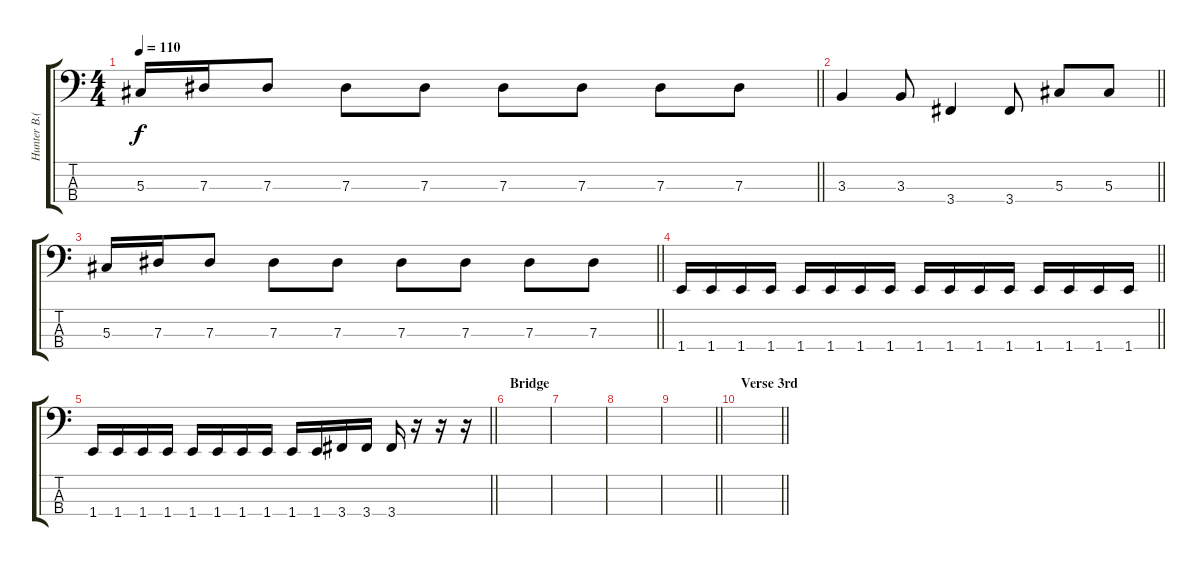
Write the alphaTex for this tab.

\track ("Hunter B.(Finger)" "Hunter B.(") {instrument electricbassfinger}
\staff {score tabs}
\tuning (Gb2 Db2 Ab1 Eb1) {hide}
\ts (4 4)
\tempo 110
\clef f4
\barLineRight lightlight
\ks c
5.3.16{dy f} 7.3.16 7.3.8 7.3.8 7.3.8 7.3.8 7.3.8 7.3.8 7.3.8 |
\barLineRight lightlight
3.3.4 3.3.8 3.4.4 3.4.8 5.3.8 5.3.8 |
\barLineRight lightlight
5.3.16 7.3.16 7.3.8 7.3.8 7.3.8 7.3.8 7.3.8 7.3.8 7.3.8 |
\barLineRight lightlight
1.4.16 1.4.16 1.4.16 1.4.16 1.4.16 1.4.16 1.4.16 1.4.16 1.4.16 1.4.16 1.4.16 1.4.16 1.4.16 1.4.16 1.4.16 1.4.16 |
\barLineRight lightlight
1.4.16 1.4.16 1.4.16 1.4.16 1.4.16 1.4.16 1.4.16 1.4.16 1.4.16 1.4.16 3.4.16 3.4.16 3.4.16 r.16 r.16 r.16 |
\section ("" "Bridge")
|
|
|
\barLineRight lightlight
|
\section ("" "Verse 3rd")
\barLineRight lightlight
